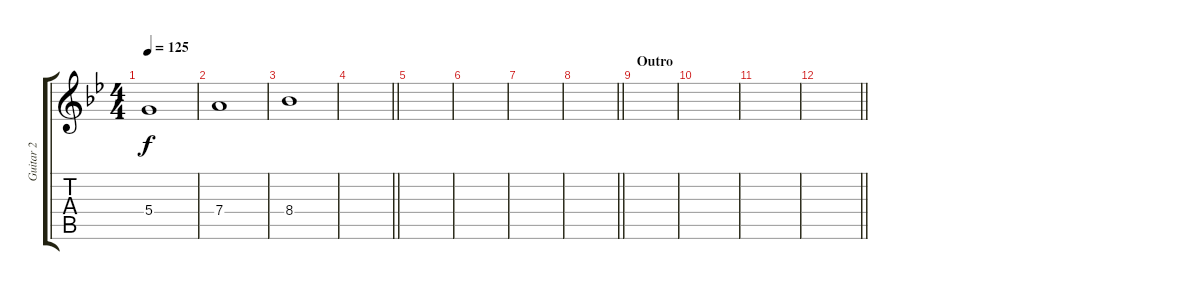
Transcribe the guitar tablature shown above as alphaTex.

\track ("Guitar 2" "Guitar 2") {instrument distortionguitar}
\staff {score tabs}
\tuning (E4 B3 G3 D3 A2 E2) {hide}
\ts (4 4)
\tempo 125
\clef g2
\ks bb
5.4.1{dy f} |
7.4.1 |
8.4.1 |
\barLineRight lightlight
|
|
|
|
\barLineRight lightlight
|
\section ("" "Outro")
|
|
|
\barLineRight lightlight
